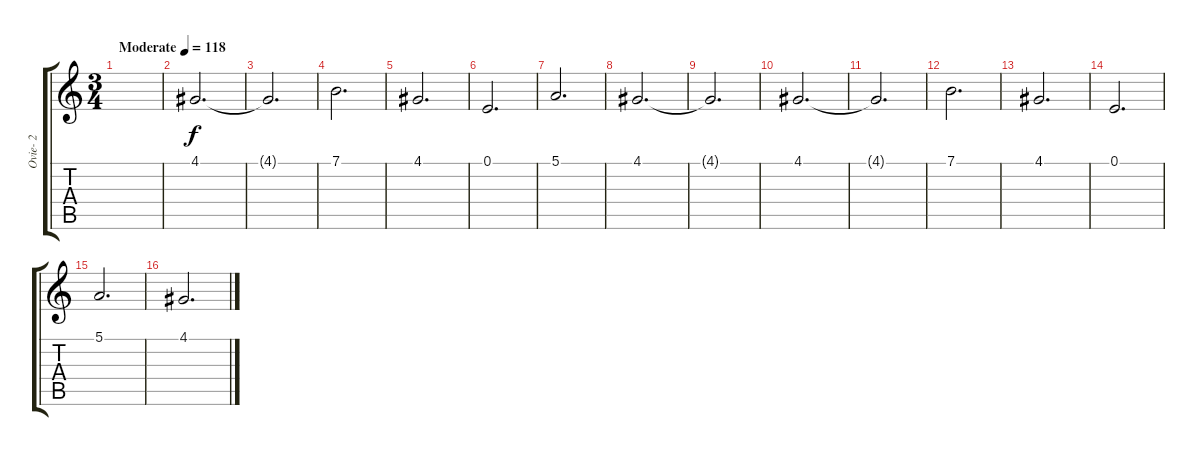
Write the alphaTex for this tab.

\track ("Ovie- 2" "Ovie- 2") {instrument stringensemble1}
\staff {score tabs}
\tuning (E4 B3 G3 D3 A2 E2) {hide}
\ts (3 4)
\section ("" "")
\tempo (118 "Moderate")
\clef g2
\ks c
|
4.1.2{d} |
4.1{t}.2{d} |
7.1.2{d} |
4.1.2{d} |
0.1.2{d} |
5.1.2{d} |
4.1.2{d} |
4.1{t}.2{d} |
4.1.2{d} |
4.1{t}.2{d} |
7.1.2{d} |
4.1.2{d} |
0.1.2{d} |
5.1.2{d} |
4.1.2{d}
